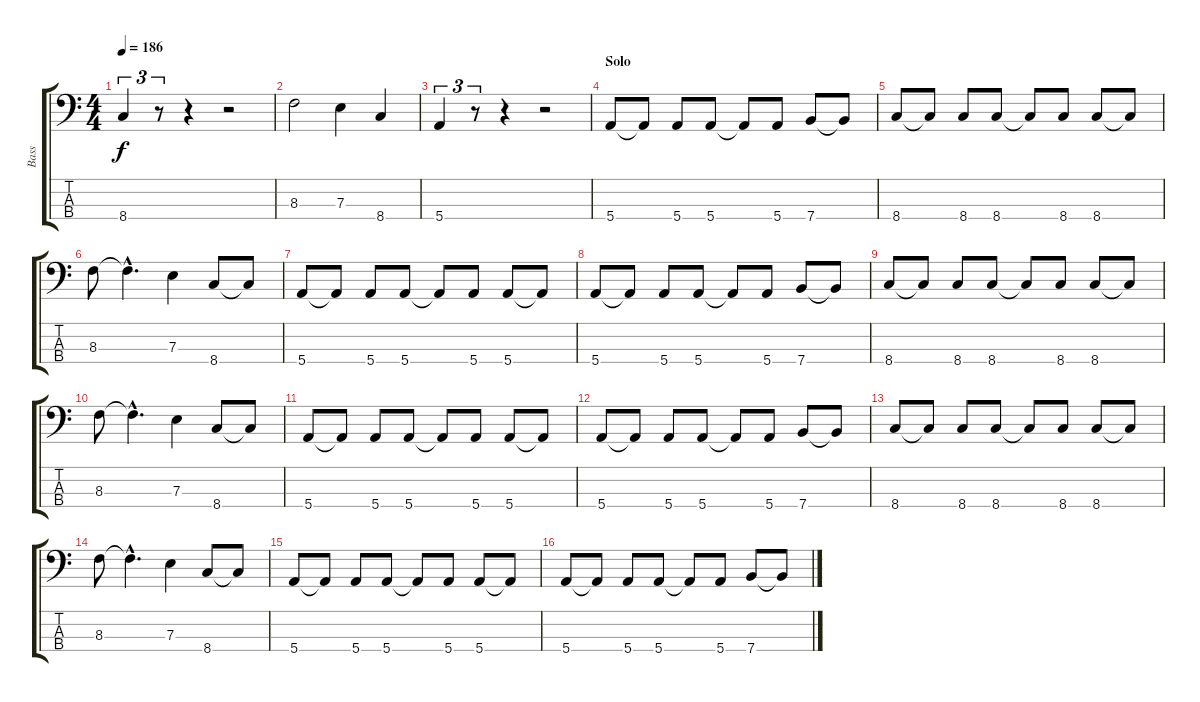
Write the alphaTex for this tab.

\track ("Bass" "Bass") {instrument electricbassfinger}
\staff {score tabs}
\tuning (G2 D2 A1 E1) {hide}
\ts (4 4)
\tempo 186
\clef f4
\ks c
8.4.4{tu (3 2) dy f} r.8{tu (3 2)} r.4 r.2 |
8.3.2 7.3.4 8.4.4 |
5.4.4{tu (3 2)} r.8{tu (3 2)} r.4 r.2 |
\section ("" "Solo")
5.4.8 5.4{t}.8 5.4.8 5.4.8 5.4{t}.8 5.4.8 7.4.8 7.4{t}.8 |
8.4.8 8.4{t}.8 8.4.8 8.4.8 8.4{t}.8 8.4.8 8.4.8 8.4{t}.8 |
8.3.8 8.3{hac t}.4{d} 7.3.4 8.4.8 8.4{t}.8 |
5.4.8 5.4{t}.8 5.4.8 5.4.8 5.4{t}.8 5.4.8 5.4.8 5.4{t}.8 |
5.4.8 5.4{t}.8 5.4.8 5.4.8 5.4{t}.8 5.4.8 7.4.8 7.4{t}.8 |
8.4.8 8.4{t}.8 8.4.8 8.4.8 8.4{t}.8 8.4.8 8.4.8 8.4{t}.8 |
8.3.8 8.3{hac t}.4{d} 7.3.4 8.4.8 8.4{t}.8 |
5.4.8 5.4{t}.8 5.4.8 5.4.8 5.4{t}.8 5.4.8 5.4.8 5.4{t}.8 |
5.4.8 5.4{t}.8 5.4.8 5.4.8 5.4{t}.8 5.4.8 7.4.8 7.4{t}.8 |
8.4.8 8.4{t}.8 8.4.8 8.4.8 8.4{t}.8 8.4.8 8.4.8 8.4{t}.8 |
8.3.8 8.3{hac t}.4{d} 7.3.4 8.4.8 8.4{t}.8 |
5.4.8 5.4{t}.8 5.4.8 5.4.8 5.4{t}.8 5.4.8 5.4.8 5.4{t}.8 |
5.4.8 5.4{t}.8 5.4.8 5.4.8 5.4{t}.8 5.4.8 7.4.8 7.4{t}.8
